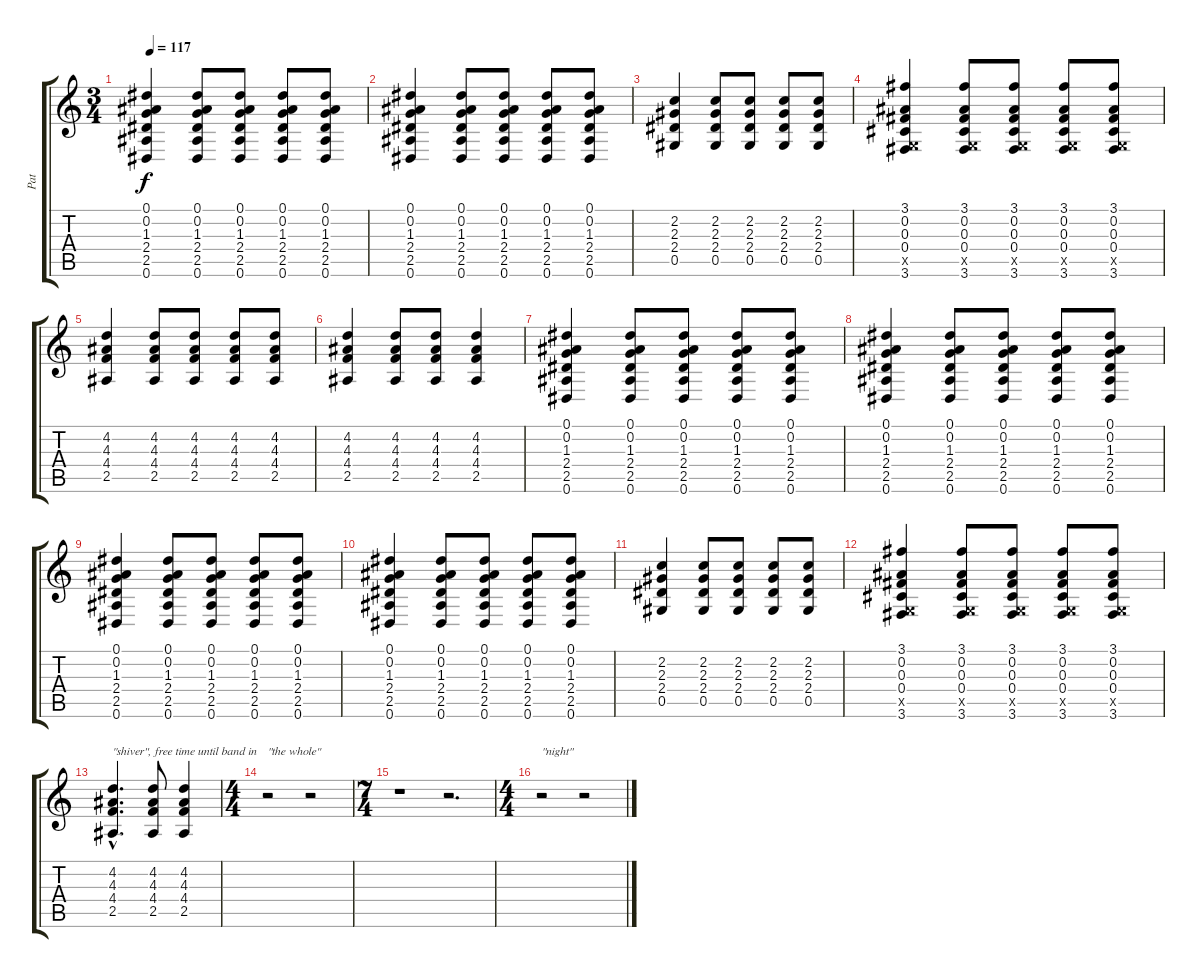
\track ("Pat" "Pat") {instrument acousticguitarsteel}
\staff {score tabs}
\tuning (Eb4 Bb3 Gb3 Db3 Ab2 Eb2) {hide}
\ts (3 4)
\tempo 117
\clef g2
\ks c
(0.1 0.2 1.3 2.4 2.5 0.6).4{dy f} (0.1 0.2 1.3 2.4 2.5 0.6).8 (0.1 0.2 1.3 2.4 2.5 0.6).8 (0.1 0.2 1.3 2.4 2.5 0.6).8 (0.1 0.2 1.3 2.4 2.5 0.6).8 |
(0.1 0.2 1.3 2.4 2.5 0.6).4 (0.1 0.2 1.3 2.4 2.5 0.6).8 (0.1 0.2 1.3 2.4 2.5 0.6).8 (0.1 0.2 1.3 2.4 2.5 0.6).8 (0.1 0.2 1.3 2.4 2.5 0.6).8 |
(2.2 2.3 2.4 0.5).4 (2.2 2.3 2.4 0.5).8 (2.2 2.3 2.4 0.5).8 (2.2 2.3 2.4 0.5).8 (2.2 2.3 2.4 0.5).8 |
(3.1 0.2 0.3 0.4 -1.5{x} 3.6).4 (3.1 0.2 0.3 0.4 -1.5{x} 3.6).8 (3.1 0.2 0.3 0.4 -1.5{x} 3.6).8 (3.1 0.2 0.3 0.4 -1.5{x} 3.6).8 (3.1 0.2 0.3 0.4 -1.5{x} 3.6).8 |
(4.2 4.3 4.4 2.5).4 (4.2 4.3 4.4 2.5).8 (4.2 4.3 4.4 2.5).8 (4.2 4.3 4.4 2.5).8 (4.2 4.3 4.4 2.5).8 |
(4.2 4.3 4.4 2.5).4 (4.2 4.3 4.4 2.5).8 (4.2 4.3 4.4 2.5).8 (4.2 4.3 4.4 2.5).4 |
(0.1 0.2 1.3 2.4 2.5 0.6).4 (0.1 0.2 1.3 2.4 2.5 0.6).8 (0.1 0.2 1.3 2.4 2.5 0.6).8 (0.1 0.2 1.3 2.4 2.5 0.6).8 (0.1 0.2 1.3 2.4 2.5 0.6).8 |
(0.1 0.2 1.3 2.4 2.5 0.6).4 (0.1 0.2 1.3 2.4 2.5 0.6).8 (0.1 0.2 1.3 2.4 2.5 0.6).8 (0.1 0.2 1.3 2.4 2.5 0.6).8 (0.1 0.2 1.3 2.4 2.5 0.6).8 |
(0.1 0.2 1.3 2.4 2.5 0.6).4 (0.1 0.2 1.3 2.4 2.5 0.6).8 (0.1 0.2 1.3 2.4 2.5 0.6).8 (0.1 0.2 1.3 2.4 2.5 0.6).8 (0.1 0.2 1.3 2.4 2.5 0.6).8 |
(0.1 0.2 1.3 2.4 2.5 0.6).4 (0.1 0.2 1.3 2.4 2.5 0.6).8 (0.1 0.2 1.3 2.4 2.5 0.6).8 (0.1 0.2 1.3 2.4 2.5 0.6).8 (0.1 0.2 1.3 2.4 2.5 0.6).8 |
(2.2 2.3 2.4 0.5).4 (2.2 2.3 2.4 0.5).8 (2.2 2.3 2.4 0.5).8 (2.2 2.3 2.4 0.5).8 (2.2 2.3 2.4 0.5).8 |
(3.1 0.2 0.3 0.4 -1.5{x} 3.6).4 (3.1 0.2 0.3 0.4 -1.5{x} 3.6).8 (3.1 0.2 0.3 0.4 -1.5{x} 3.6).8 (3.1 0.2 0.3 0.4 -1.5{x} 3.6).8 (3.1 0.2 0.3 0.4 -1.5{x} 3.6).8 |
(4.2{hac} 4.3{hac} 4.4{hac} 2.5{hac}).4{d txt "\"shiver\", free time until band in"} (4.2 4.3 4.4 2.5).8 (4.2 4.3 4.4 2.5).4 |
\ts (4 4)
r.2{txt "\"the whole\""} r.2 |
\ts (7 4)
r.1 r.2{d} |
\ts (4 4)
r.2{txt "\"night\""} r.2
